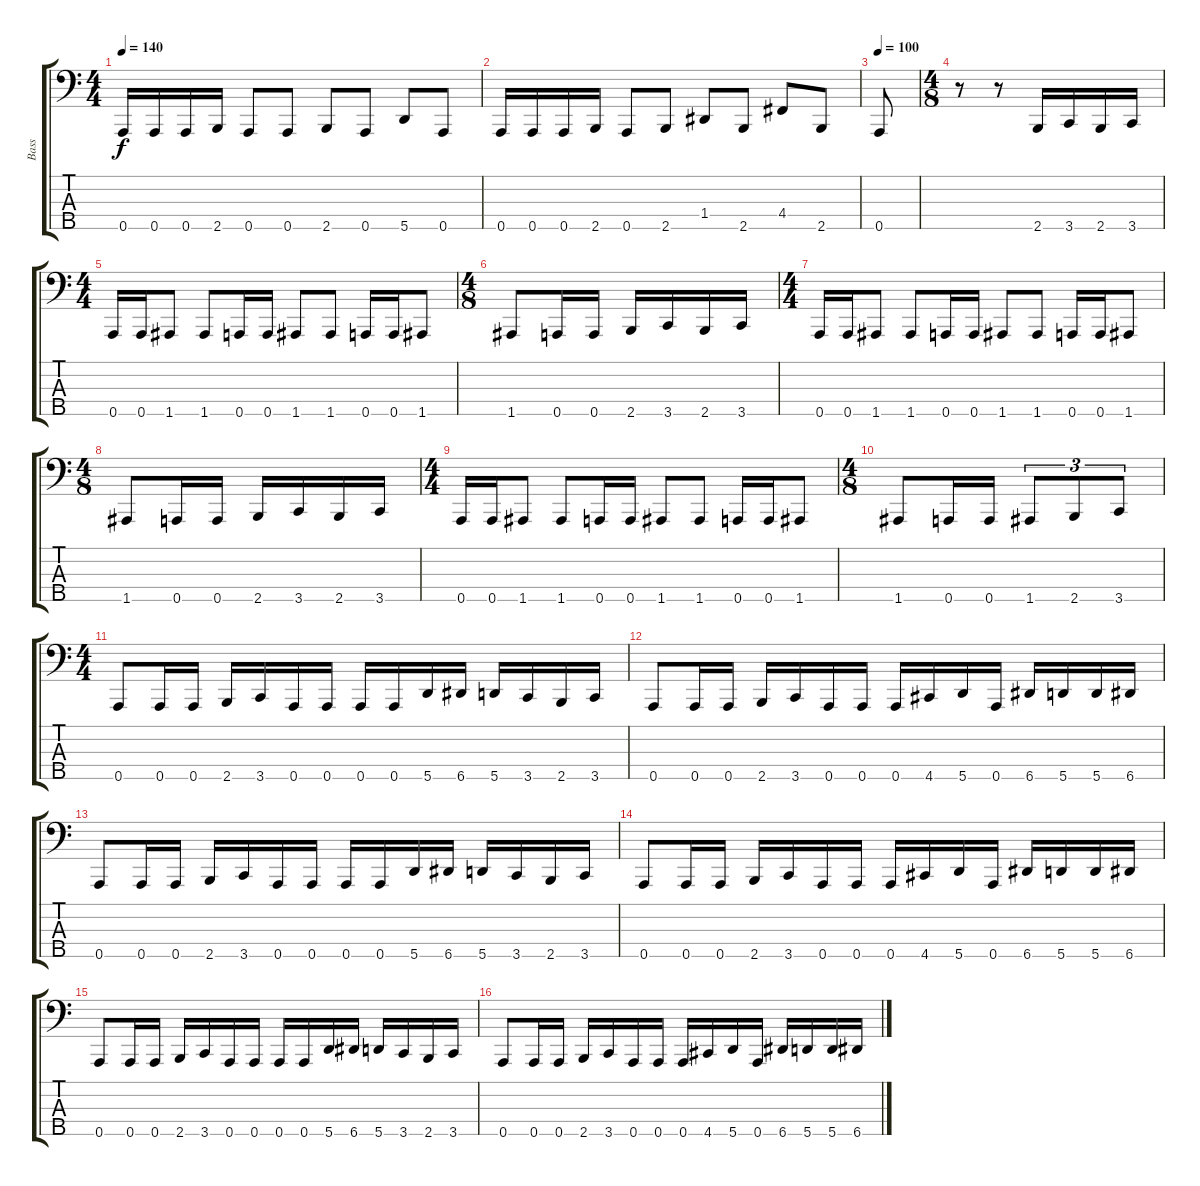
\track ("Bass" "Bass") {instrument electricbassfinger}
\staff {score tabs}
\tuning (F2 C2 G1 D1 A0) {hide}
\ts (4 4)
\tempo 140
\clef f4
\ks c
0.5.16{dy f} 0.5.16 0.5.16 2.5.16 0.5.8 0.5.8 2.5.8 0.5.8 5.5.8 0.5.8 |
0.5.16 0.5.16 0.5.16 2.5.16 0.5.8 2.5.8 1.4.8 2.5.8 4.4.8 2.5.8 |
\tempo 100
0.5.8 |
\ts (4 8)
r.8 r.8 2.5.16 3.5.16 2.5.16 3.5.16 |
\ts (4 4)
0.5.16 0.5.16 1.5.8 1.5.8 0.5.16 0.5.16 1.5.8 1.5.8 0.5.16 0.5.16 1.5.8 |
\ts (4 8)
1.5.8 0.5.16 0.5.16 2.5.16 3.5.16 2.5.16 3.5.16 |
\ts (4 4)
0.5.16 0.5.16 1.5.8 1.5.8 0.5.16 0.5.16 1.5.8 1.5.8 0.5.16 0.5.16 1.5.8 |
\ts (4 8)
1.5.8 0.5.16 0.5.16 2.5.16 3.5.16 2.5.16 3.5.16 |
\ts (4 4)
0.5.16 0.5.16 1.5.8 1.5.8 0.5.16 0.5.16 1.5.8 1.5.8 0.5.16 0.5.16 1.5.8 |
\ts (4 8)
1.5.8 0.5.16 0.5.16 1.5.8{tu (3 2)} 2.5.8{tu (3 2)} 3.5.8{tu (3 2)} |
\ts (4 4)
0.5.8 0.5.16 0.5.16 2.5.16 3.5.16 0.5.16 0.5.16 0.5.16 0.5.16 5.5.16 6.5.16 5.5.16 3.5.16 2.5.16 3.5.16 |
0.5.8 0.5.16 0.5.16 2.5.16 3.5.16 0.5.16 0.5.16 0.5.16 4.5.16 5.5.16 0.5.16 6.5.16 5.5.16 5.5.16 6.5.16 |
0.5.8 0.5.16 0.5.16 2.5.16 3.5.16 0.5.16 0.5.16 0.5.16 0.5.16 5.5.16 6.5.16 5.5.16 3.5.16 2.5.16 3.5.16 |
0.5.8 0.5.16 0.5.16 2.5.16 3.5.16 0.5.16 0.5.16 0.5.16 4.5.16 5.5.16 0.5.16 6.5.16 5.5.16 5.5.16 6.5.16 |
0.5.8 0.5.16 0.5.16 2.5.16 3.5.16 0.5.16 0.5.16 0.5.16 0.5.16 5.5.16 6.5.16 5.5.16 3.5.16 2.5.16 3.5.16 |
0.5.8 0.5.16 0.5.16 2.5.16 3.5.16 0.5.16 0.5.16 0.5.16 4.5.16 5.5.16 0.5.16 6.5.16 5.5.16 5.5.16 6.5.16
